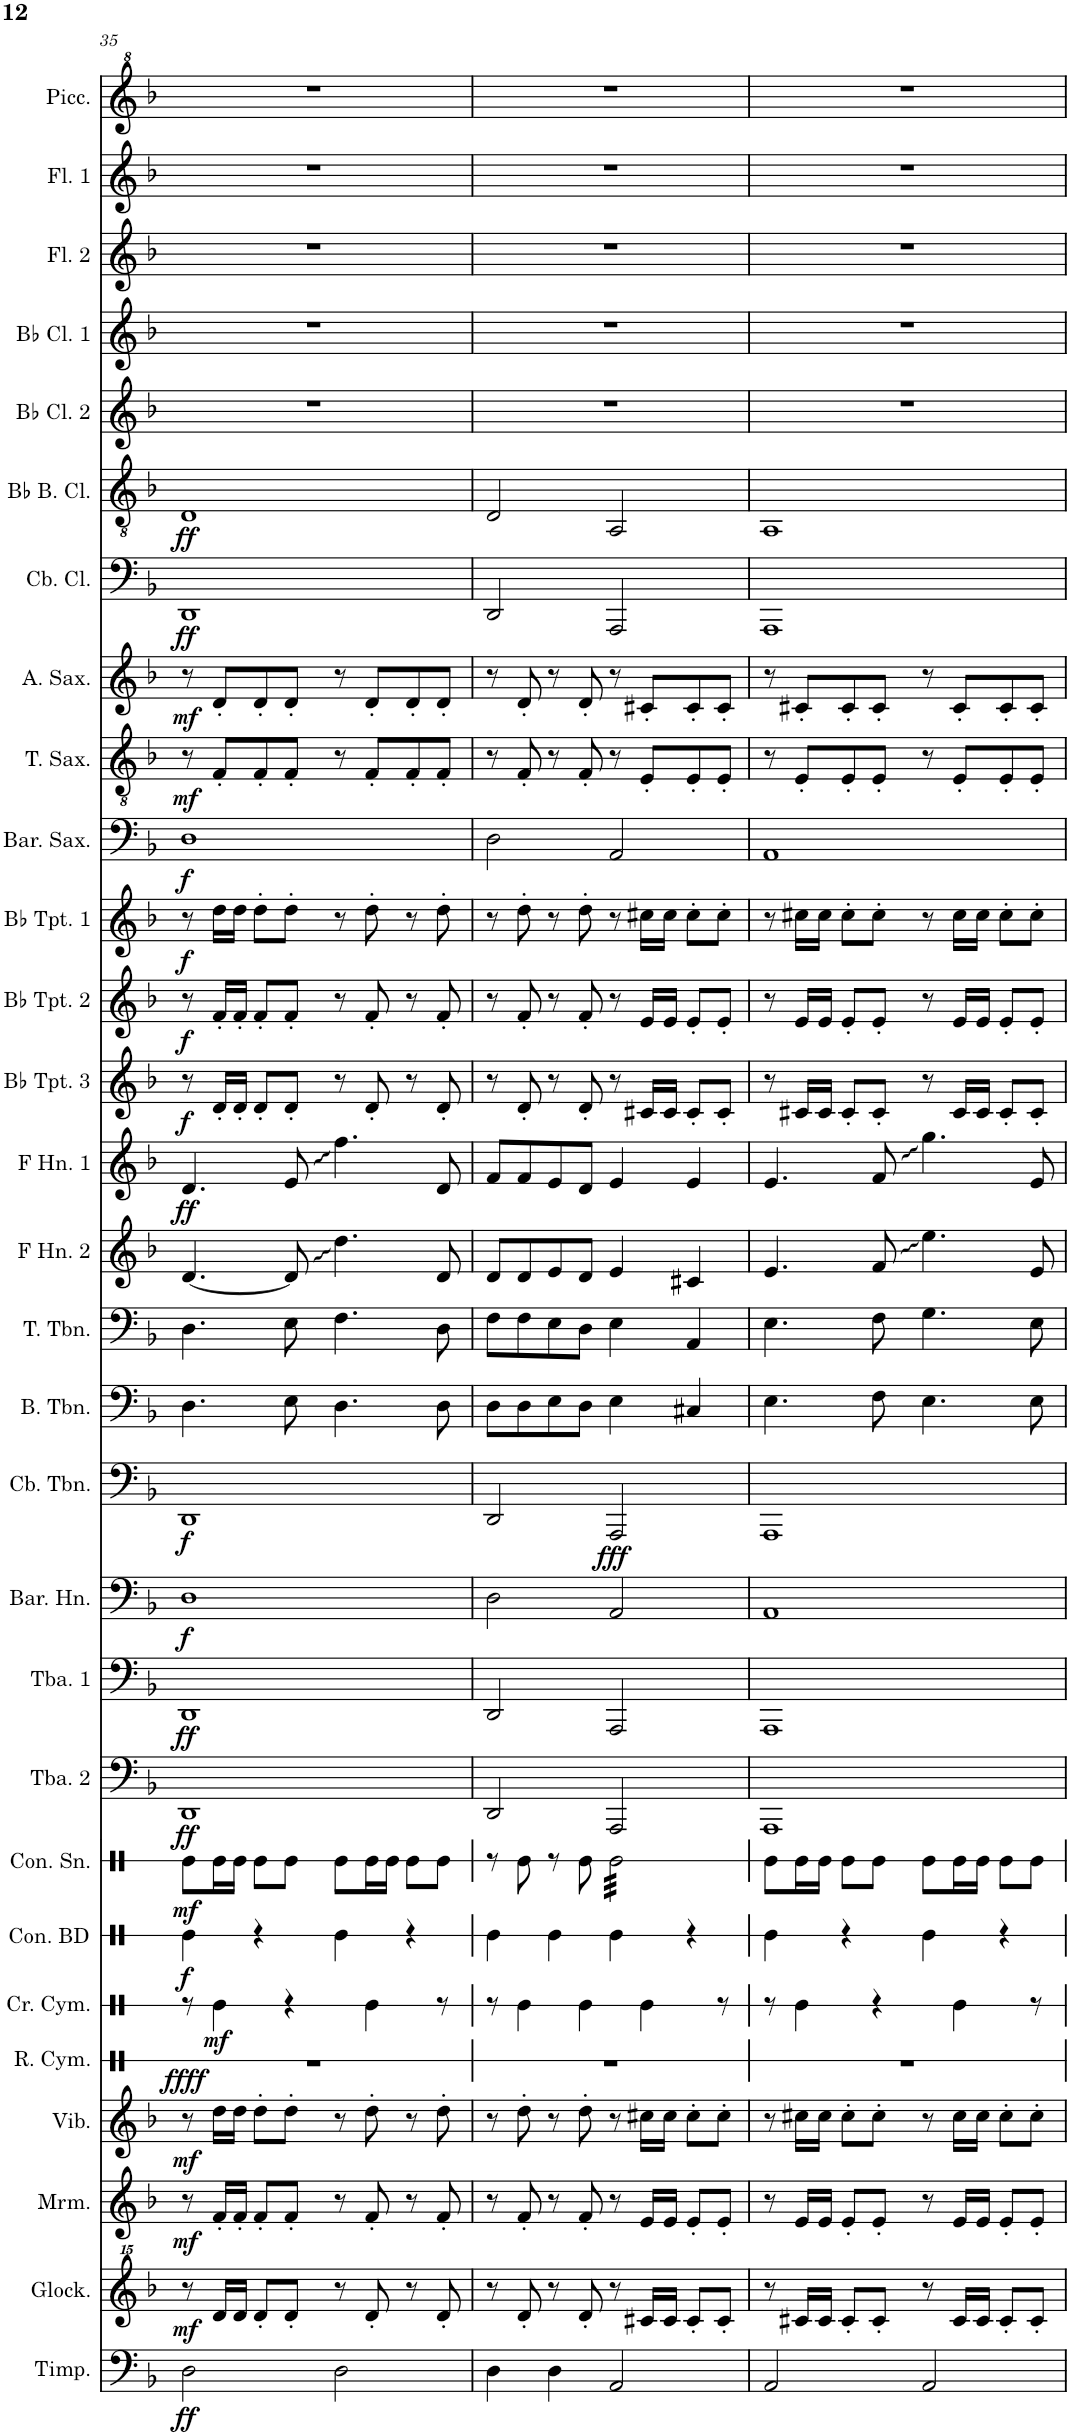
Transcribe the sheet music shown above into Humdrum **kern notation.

**kern	**dynam	**kern	**dynam	**kern	**dynam	**kern	**dynam	**kern	**dynam	**kern	**dynam	**kern	**dynam	**kern	**dynam	**kern	**dynam	**kern	**dynam	**kern	**dynam	**kern	**dynam	**kern	**kern	**kern	**kern	**dynam	**kern	**dynam	**kern	**dynam	**kern	**dynam	**kern	**dynam	**kern	**dynam	**kern	**dynam	**kern	**dynam	**kern	**dynam	**kern	**kern	**kern	**kern	**kern
*part29	*part29	*part28	*part28	*part27	*part27	*part26	*part26	*part25	*part25	*part24	*part24	*part23	*part23	*part22	*part22	*part21	*part21	*part20	*part20	*part19	*part19	*part18	*part18	*part17	*part16	*part15	*part14	*part14	*part13	*part13	*part12	*part12	*part11	*part11	*part10	*part10	*part9	*part9	*part8	*part8	*part7	*part7	*part6	*part6	*part5	*part4	*part3	*part2	*part1
*staff29	*staff29	*staff28	*staff28	*staff27	*staff27	*staff26	*staff26	*staff25	*staff25	*staff24	*staff24	*staff23	*staff23	*staff22	*staff22	*staff21	*staff21	*staff20	*staff20	*staff19	*staff19	*staff18	*staff18	*staff17	*staff16	*staff15	*staff14	*staff14	*staff13	*staff13	*staff12	*staff12	*staff11	*staff11	*staff10	*staff10	*staff9	*staff9	*staff8	*staff8	*staff7	*staff7	*staff6	*staff6	*staff5	*staff4	*staff3	*staff2	*staff1
*I"Timpani	*	*I"Glockenspiel	*	*I"Marimba	*	*I"Vibraphone	*	*I"Ride Cymbal	*	*I"Crash Cymbal	*	*I"Concert Bass Drum	*	*I"Concert Snare Drum	*	*I"Tuba 2	*	*I"Tuba 1	*	*I"Baritone Horn	*	*I"Contrabass Trombone	*	*I"Bass Trombone(Tenor 2)	*I"Tenor Trombone	*I"Horn in F 2	*I"Horn in F 1	*	*I"Bb Trumpet 3	*	*I"Bb Trumpet 2	*	*I"Bb Trumpet 1	*	*I"Baritone Saxophone	*	*I"Tenor Saxophone	*	*I"Alto Saxophone	*	*I"Contrabass Clarinet	*	*I"Bb Bass Clarinet	*	*I"Bb Clarinet 2	*I"Bb Clarinet 1	*I"Flute 2	*I"Flute 1	*I"Piccolo
*I'Timp.	*	*I'Glock.	*	*I'Mrm.	*	*I'Vib.	*	*I'R. Cym.	*	*I'Cr. Cym.	*	*I'Con. BD	*	*I'Con. Sn.	*	*I'Tba. 2	*	*I'Tba. 1	*	*I'Bar. Hn.	*	*I'Cb. Tbn.	*	*I'B. Tbn.	*I'T. Tbn.	*	*	*	*I'Bb Tpt. 3	*	*I'Bb Tpt. 2	*	*I'Bb Tpt. 1	*	*I'Bar. Sax.	*	*I'T. Sax.	*	*I'A. Sax.	*	*I'Cb. Cl.	*	*I'Bb B. Cl.	*	*I'Bb Cl. 2	*I'Bb Cl. 1	*I'Fl. 2	*I'Fl. 1	*I'Picc.
!!LO:PB:g=z
*clefF4	*	*clefG^^2	*	*clefG2	*	*clefG2	*	*clefX	*	*clefX	*	*clefX	*	*clefX	*	*clefF4	*	*clefF4	*	*clefF4	*	*clefF4	*	*clefF4	*clefF4	*clefG2	*clefG2	*	*clefG2	*	*clefG2	*	*clefG2	*	*clefF4	*	*clefGv2	*	*clefG2	*	*clefF4	*	*clefGv2	*	*clefG2	*clefG2	*clefG2	*clefG2	*clefG^2
*	*	*	*	*	*	*	*	*	*	*	*	*	*	*	*	*	*	*	*	*ITrd4c7	*	*	*	*	*	*ITrd4c7	*ITrd4c7	*	*ITrd1c2	*	*ITrd1c2	*	*ITrd1c2	*	*ITrd12c21	*	*ITrd8c14	*	*ITrd5c9	*	*ITrd1c2	*	*ITrd8c14	*	*ITrd1c2	*ITrd1c2	*	*	*ITrd-7c-12
*k[b-]	*	*k[b-]	*	*k[b-]	*	*k[b-]	*	*k[]	*	*k[]	*	*k[]	*	*k[]	*	*k[b-]	*	*k[b-]	*	*k[b-]	*	*k[b-]	*	*k[b-]	*k[b-]	*k[b-]	*k[b-]	*	*k[b-]	*	*k[b-]	*	*k[b-]	*	*k[b-]	*	*k[b-]	*	*k[b-]	*	*k[b-]	*	*k[b-]	*	*k[b-]	*k[b-]	*k[b-]	*k[b-]	*k[b-]
*M4/4	*	*M4/4	*	*M4/4	*	*M4/4	*	*M4/4	*	*M4/4	*	*M4/4	*	*M4/4	*	*M4/4	*	*M4/4	*	*M4/4	*	*M4/4	*	*M4/4	*M4/4	*M4/4	*M4/4	*	*M4/4	*	*M4/4	*	*M4/4	*	*M4/4	*	*M4/4	*	*M4/4	*	*M4/4	*	*M4/4	*	*M4/4	*M4/4	*M4/4	*M4/4	*M4/4
=35	=35	=35	=35	=35	=35	=35	=35	=35	=35	=35	=35	=35	=35	=35	=35	=35	=35	=35	=35	=35	=35	=35	=35	=35	=35	=35	=35	=35	=35	=35	=35	=35	=35	=35	=35	=35	=35	=35	=35	=35	=35	=35	=35	=35	=35	=35	=35	=35	=35
!	!LO:DY:b	!	!LO:DY:b	!	!LO:DY:b	!	!LO:DY:b	!	!LO:DY:b	!	!	!	!LO:DY:b	!	!LO:DY:b	!	!LO:DY:b	!	!LO:DY:b	!	!LO:DY:b	!	!LO:DY:b	!	!	!	!	!LO:DY:b	!	!LO:DY:b	!	!LO:DY:b	!	!LO:DY:b	!	!LO:DY:b	!	!LO:DY:b	!	!LO:DY:b	!	!LO:DY:b	!	!LO:DY:b	!	!	!	!	!
2D\	ff	8r	mf	8r	mf	8r	mf	1r	ffff	8r	.	4Re\	f	8Re\L	mf	1DD	ff	1DD	ff	1D	f	1DD	f	4.D\	4.D\	[4.d/	4.d/	ff	8r	f	8r	f	8r	f	1D	f	8r	mf	8r	mf	1DD	ff	1D	ff	1r	1r	1r	1r	1r
!	!	!	!	!	!	!	!	!	!	!	!LO:DY:b	!	!	!	!	!	!	!	!	!	!	!	!	!	!	!	!	!	!	!	!	!	!	!	!	!	!	!	!	!	!	!	!	!	!	!	!	!	!
.	.	16ddd/LL	.	16f'/LL	.	16dd\LL	.	.	.	4Re\	mf	.	.	16Re\L	.	.	.	.	.	.	.	.	.	.	.	.	.	.	16d'/LL	.	16f'/LL	.	16dd\LL	.	.	.	8F'/L	.	8d'/L	.	.	.	.	.	.	.	.	.	.
.	.	16ddd/JJ	.	16f'/JJ	.	16dd\JJ	.	.	.	.	.	.	.	16Re\JJ	.	.	.	.	.	.	.	.	.	.	.	.	.	.	16d'/JJ	.	16f'/JJ	.	16dd\JJ	.	.	.	.	.	.	.	.	.	.	.	.	.	.	.	.
.	.	8ddd'/L	.	8f'/L	.	8dd'\L	.	.	.	.	.	4r	.	8Re\L	.	.	.	.	.	.	.	.	.	.	.	.	.	.	8d'/L	.	8f'/L	.	8dd'\L	.	.	.	8F'/	.	8d'/	.	.	.	.	.	.	.	.	.	.
.	.	8ddd'/J	.	8f'/J	.	8dd'\J	.	.	.	4r	.	.	.	8Re\J	.	.	.	.	.	.	.	.	.	8E\	8E\	8d/]	8e/	.	8d'/J	.	8f'/J	.	8dd'\J	.	.	.	8F'/J	.	8d'/J	.	.	.	.	.	.	.	.	.	.
2D\	.	8r	.	8r	.	8r	.	.	.	.	.	4Re\	.	8Re\L	.	.	.	.	.	.	.	.	.	4.D\	4.F\	4.dd\	4.ff\	.	8r	.	8r	.	8r	.	.	.	8r	.	8r	.	.	.	.	.	.	.	.	.	.
.	.	8ddd'/	.	8f'/	.	8dd'\	.	.	.	4Re\	.	.	.	16Re\L	.	.	.	.	.	.	.	.	.	.	.	.	.	.	8d'/	.	8f'/	.	8dd'\	.	.	.	8F'/L	.	8d'/L	.	.	.	.	.	.	.	.	.	.
.	.	.	.	.	.	.	.	.	.	.	.	.	.	16Re\JJ	.	.	.	.	.	.	.	.	.	.	.	.	.	.	.	.	.	.	.	.	.	.	.	.	.	.	.	.	.	.	.	.	.	.	.
.	.	8r	.	8r	.	8r	.	.	.	.	.	4r	.	8Re\L	.	.	.	.	.	.	.	.	.	.	.	.	.	.	8r	.	8r	.	8r	.	.	.	8F'/	.	8d'/	.	.	.	.	.	.	.	.	.	.
.	.	8ddd'/	.	8f'/	.	8dd'\	.	.	.	8r	.	.	.	8Re\J	.	.	.	.	.	.	.	.	.	8D\	8D\	8d/	8d/	.	8d'/	.	8f'/	.	8dd'\	.	.	.	8F'/J	.	8d'/J	.	.	.	.	.	.	.	.	.	.
=36	=36	=36	=36	=36	=36	=36	=36	=36	=36	=36	=36	=36	=36	=36	=36	=36	=36	=36	=36	=36	=36	=36	=36	=36	=36	=36	=36	=36	=36	=36	=36	=36	=36	=36	=36	=36	=36	=36	=36	=36	=36	=36	=36	=36	=36	=36	=36	=36	=36
4D\	.	8r	.	8r	.	8r	.	1r	.	8r	.	4Re\	.	8r	.	2DD/	.	2DD/	.	2D\	.	2DD/	.	8D\L	8F\L	8d/L	8f/L	.	8r	.	8r	.	8r	.	2D\	.	8r	.	8r	.	2DD/	.	2D/	.	1r	1r	1r	1r	1r
.	.	8ddd'/	.	8f'/	.	8dd'\	.	.	.	4Re\	.	.	.	8Re\	.	.	.	.	.	.	.	.	.	8D\	8F\	8d/	8f/	.	8d'/	.	8f'/	.	8dd'\	.	.	.	8F'/	.	8d'/	.	.	.	.	.	.	.	.	.	.
4D\	.	8r	.	8r	.	8r	.	.	.	.	.	4Re\	.	8r	.	.	.	.	.	.	.	.	.	8E\	8E\	8e/	8e/	.	8r	.	8r	.	8r	.	.	.	8r	.	8r	.	.	.	.	.	.	.	.	.	.
.	.	8ddd'/	.	8f'/	.	8dd'\	.	.	.	4Re\	.	.	.	8Re\	.	.	.	.	.	.	.	.	.	8D\J	8D\J	8d/J	8d/J	.	8d'/	.	8f'/	.	8dd'\	.	.	.	8F'/	.	8d'/	.	.	.	.	.	.	.	.	.	.
!	!	!	!	!	!	!	!	!	!	!	!	!	!	!	!	!	!	!	!	!	!	!	!LO:DY:b	!	!	!	!	!	!	!	!	!	!	!	!	!	!	!	!	!	!	!	!	!	!	!	!	!	!
*	*	*	*	*	*	*	*	*	*	*	*	*	*	*tremolo	*	*	*	*	*	*	*	*	*	*	*	*	*	*	*	*	*	*	*	*	*	*	*	*	*	*	*	*	*	*	*	*	*	*	*
2AA/	.	8r	.	8r	.	8r	.	.	.	.	.	4Re\	.	32Re\LLL	.	2AAA/	.	2AAA/	.	2AA/	.	2AAA/	fff	4E\	4E\	4e/	4e/	.	8r	.	8r	.	8r	.	2AA/	.	8r	.	8r	.	2AAA/	.	2AA/	.	.	.	.	.	.
.	.	.	.	.	.	.	.	.	.	.	.	.	.	32Re\	.	.	.	.	.	.	.	.	.	.	.	.	.	.	.	.	.	.	.	.	.	.	.	.	.	.	.	.	.	.	.	.	.	.	.
.	.	.	.	.	.	.	.	.	.	.	.	.	.	32Re\	.	.	.	.	.	.	.	.	.	.	.	.	.	.	.	.	.	.	.	.	.	.	.	.	.	.	.	.	.	.	.	.	.	.	.
.	.	.	.	.	.	.	.	.	.	.	.	.	.	32Re\	.	.	.	.	.	.	.	.	.	.	.	.	.	.	.	.	.	.	.	.	.	.	.	.	.	.	.	.	.	.	.	.	.	.	.
.	.	16ccc#X/LL	.	16e/LL	.	16cc#X\LL	.	.	.	4Re\	.	.	.	32Re\	.	.	.	.	.	.	.	.	.	.	.	.	.	.	16c#X/LL	.	16e/LL	.	16cc#X\LL	.	.	.	8E'/L	.	8c#X'/L	.	.	.	.	.	.	.	.	.	.
.	.	.	.	.	.	.	.	.	.	.	.	.	.	32Re\	.	.	.	.	.	.	.	.	.	.	.	.	.	.	.	.	.	.	.	.	.	.	.	.	.	.	.	.	.	.	.	.	.	.	.
.	.	16ccc#/JJ	.	16e/JJ	.	16cc#\JJ	.	.	.	.	.	.	.	32Re\	.	.	.	.	.	.	.	.	.	.	.	.	.	.	16c#/JJ	.	16e/JJ	.	16cc#\JJ	.	.	.	.	.	.	.	.	.	.	.	.	.	.	.	.
.	.	.	.	.	.	.	.	.	.	.	.	.	.	32Re\	.	.	.	.	.	.	.	.	.	.	.	.	.	.	.	.	.	.	.	.	.	.	.	.	.	.	.	.	.	.	.	.	.	.	.
.	.	8ccc#'/L	.	8e'/L	.	8cc#'\L	.	.	.	.	.	4r	.	32Re\	.	.	.	.	.	.	.	.	.	4C#X/	4AA/	4c#X/	4e/	.	8c#'/L	.	8e'/L	.	8cc#'\L	.	.	.	8E'/	.	8c#'/	.	.	.	.	.	.	.	.	.	.
.	.	.	.	.	.	.	.	.	.	.	.	.	.	32Re\	.	.	.	.	.	.	.	.	.	.	.	.	.	.	.	.	.	.	.	.	.	.	.	.	.	.	.	.	.	.	.	.	.	.	.
.	.	.	.	.	.	.	.	.	.	.	.	.	.	32Re\	.	.	.	.	.	.	.	.	.	.	.	.	.	.	.	.	.	.	.	.	.	.	.	.	.	.	.	.	.	.	.	.	.	.	.
.	.	.	.	.	.	.	.	.	.	.	.	.	.	32Re\	.	.	.	.	.	.	.	.	.	.	.	.	.	.	.	.	.	.	.	.	.	.	.	.	.	.	.	.	.	.	.	.	.	.	.
.	.	8ccc#'/J	.	8e'/J	.	8cc#'\J	.	.	.	8r	.	.	.	32Re\	.	.	.	.	.	.	.	.	.	.	.	.	.	.	8c#'/J	.	8e'/J	.	8cc#'\J	.	.	.	8E'/J	.	8c#'/J	.	.	.	.	.	.	.	.	.	.
.	.	.	.	.	.	.	.	.	.	.	.	.	.	32Re\	.	.	.	.	.	.	.	.	.	.	.	.	.	.	.	.	.	.	.	.	.	.	.	.	.	.	.	.	.	.	.	.	.	.	.
.	.	.	.	.	.	.	.	.	.	.	.	.	.	32Re\	.	.	.	.	.	.	.	.	.	.	.	.	.	.	.	.	.	.	.	.	.	.	.	.	.	.	.	.	.	.	.	.	.	.	.
.	.	.	.	.	.	.	.	.	.	.	.	.	.	32Re\JJJ	.	.	.	.	.	.	.	.	.	.	.	.	.	.	.	.	.	.	.	.	.	.	.	.	.	.	.	.	.	.	.	.	.	.	.
*	*	*	*	*	*	*	*	*	*	*	*	*	*	*Xtremolo	*	*	*	*	*	*	*	*	*	*	*	*	*	*	*	*	*	*	*	*	*	*	*	*	*	*	*	*	*	*	*	*	*	*	*
=37	=37	=37	=37	=37	=37	=37	=37	=37	=37	=37	=37	=37	=37	=37	=37	=37	=37	=37	=37	=37	=37	=37	=37	=37	=37	=37	=37	=37	=37	=37	=37	=37	=37	=37	=37	=37	=37	=37	=37	=37	=37	=37	=37	=37	=37	=37	=37	=37	=37
2AA/	.	8r	.	8r	.	8r	.	1r	.	8r	.	4Re\	.	8Re\L	.	1AAA	.	1AAA	.	1AA	.	1AAA	.	4.E\	4.E\	4.e/	4.e/	.	8r	.	8r	.	8r	.	1AA	.	8r	.	8r	.	1AAA	.	1AA	.	1r	1r	1r	1r	1r
.	.	16ccc#X/LL	.	16e/LL	.	16cc#X\LL	.	.	.	4Re\	.	.	.	16Re\L	.	.	.	.	.	.	.	.	.	.	.	.	.	.	16c#X/LL	.	16e/LL	.	16cc#X\LL	.	.	.	8E'/L	.	8c#X'/L	.	.	.	.	.	.	.	.	.	.
.	.	16ccc#/JJ	.	16e/JJ	.	16cc#\JJ	.	.	.	.	.	.	.	16Re\JJ	.	.	.	.	.	.	.	.	.	.	.	.	.	.	16c#/JJ	.	16e/JJ	.	16cc#\JJ	.	.	.	.	.	.	.	.	.	.	.	.	.	.	.	.
.	.	8ccc#'/L	.	8e'/L	.	8cc#'\L	.	.	.	.	.	4r	.	8Re\L	.	.	.	.	.	.	.	.	.	.	.	.	.	.	8c#'/L	.	8e'/L	.	8cc#'\L	.	.	.	8E'/	.	8c#'/	.	.	.	.	.	.	.	.	.	.
.	.	8ccc#'/J	.	8e'/J	.	8cc#'\J	.	.	.	4r	.	.	.	8Re\J	.	.	.	.	.	.	.	.	.	8F\	8F\	8f/	8f/	.	8c#'/J	.	8e'/J	.	8cc#'\J	.	.	.	8E'/J	.	8c#'/J	.	.	.	.	.	.	.	.	.	.
2AA/	.	8r	.	8r	.	8r	.	.	.	.	.	4Re\	.	8Re\L	.	.	.	.	.	.	.	.	.	4.E\	4.G\	4.ee\	4.gg\	.	8r	.	8r	.	8r	.	.	.	8r	.	8r	.	.	.	.	.	.	.	.	.	.
.	.	16ccc#/LL	.	16e/LL	.	16cc#\LL	.	.	.	4Re\	.	.	.	16Re\L	.	.	.	.	.	.	.	.	.	.	.	.	.	.	16c#/LL	.	16e/LL	.	16cc#\LL	.	.	.	8E'/L	.	8c#'/L	.	.	.	.	.	.	.	.	.	.
.	.	16ccc#/JJ	.	16e/JJ	.	16cc#\JJ	.	.	.	.	.	.	.	16Re\JJ	.	.	.	.	.	.	.	.	.	.	.	.	.	.	16c#/JJ	.	16e/JJ	.	16cc#\JJ	.	.	.	.	.	.	.	.	.	.	.	.	.	.	.	.
.	.	8ccc#'/L	.	8e'/L	.	8cc#'\L	.	.	.	.	.	4r	.	8Re\L	.	.	.	.	.	.	.	.	.	.	.	.	.	.	8c#'/L	.	8e'/L	.	8cc#'\L	.	.	.	8E'/	.	8c#'/	.	.	.	.	.	.	.	.	.	.
.	.	8ccc#'/J	.	8e'/J	.	8cc#'\J	.	.	.	8r	.	.	.	8Re\J	.	.	.	.	.	.	.	.	.	8E\	8E\	8e/	8e/	.	8c#'/J	.	8e'/J	.	8cc#'\J	.	.	.	8E'/J	.	8c#'/J	.	.	.	.	.	.	.	.	.	.
=	=	=	=	=	=	=	=	=	=	=	=	=	=	=	=	=	=	=	=	=	=	=	=	=	=	=	=	=	=	=	=	=	=	=	=	=	=	=	=	=	=	=	=	=	=	=	=	=	=
*-	*-	*-	*-	*-	*-	*-	*-	*-	*-	*-	*-	*-	*-	*-	*-	*-	*-	*-	*-	*-	*-	*-	*-	*-	*-	*-	*-	*-	*-	*-	*-	*-	*-	*-	*-	*-	*-	*-	*-	*-	*-	*-	*-	*-	*-	*-	*-	*-	*-
